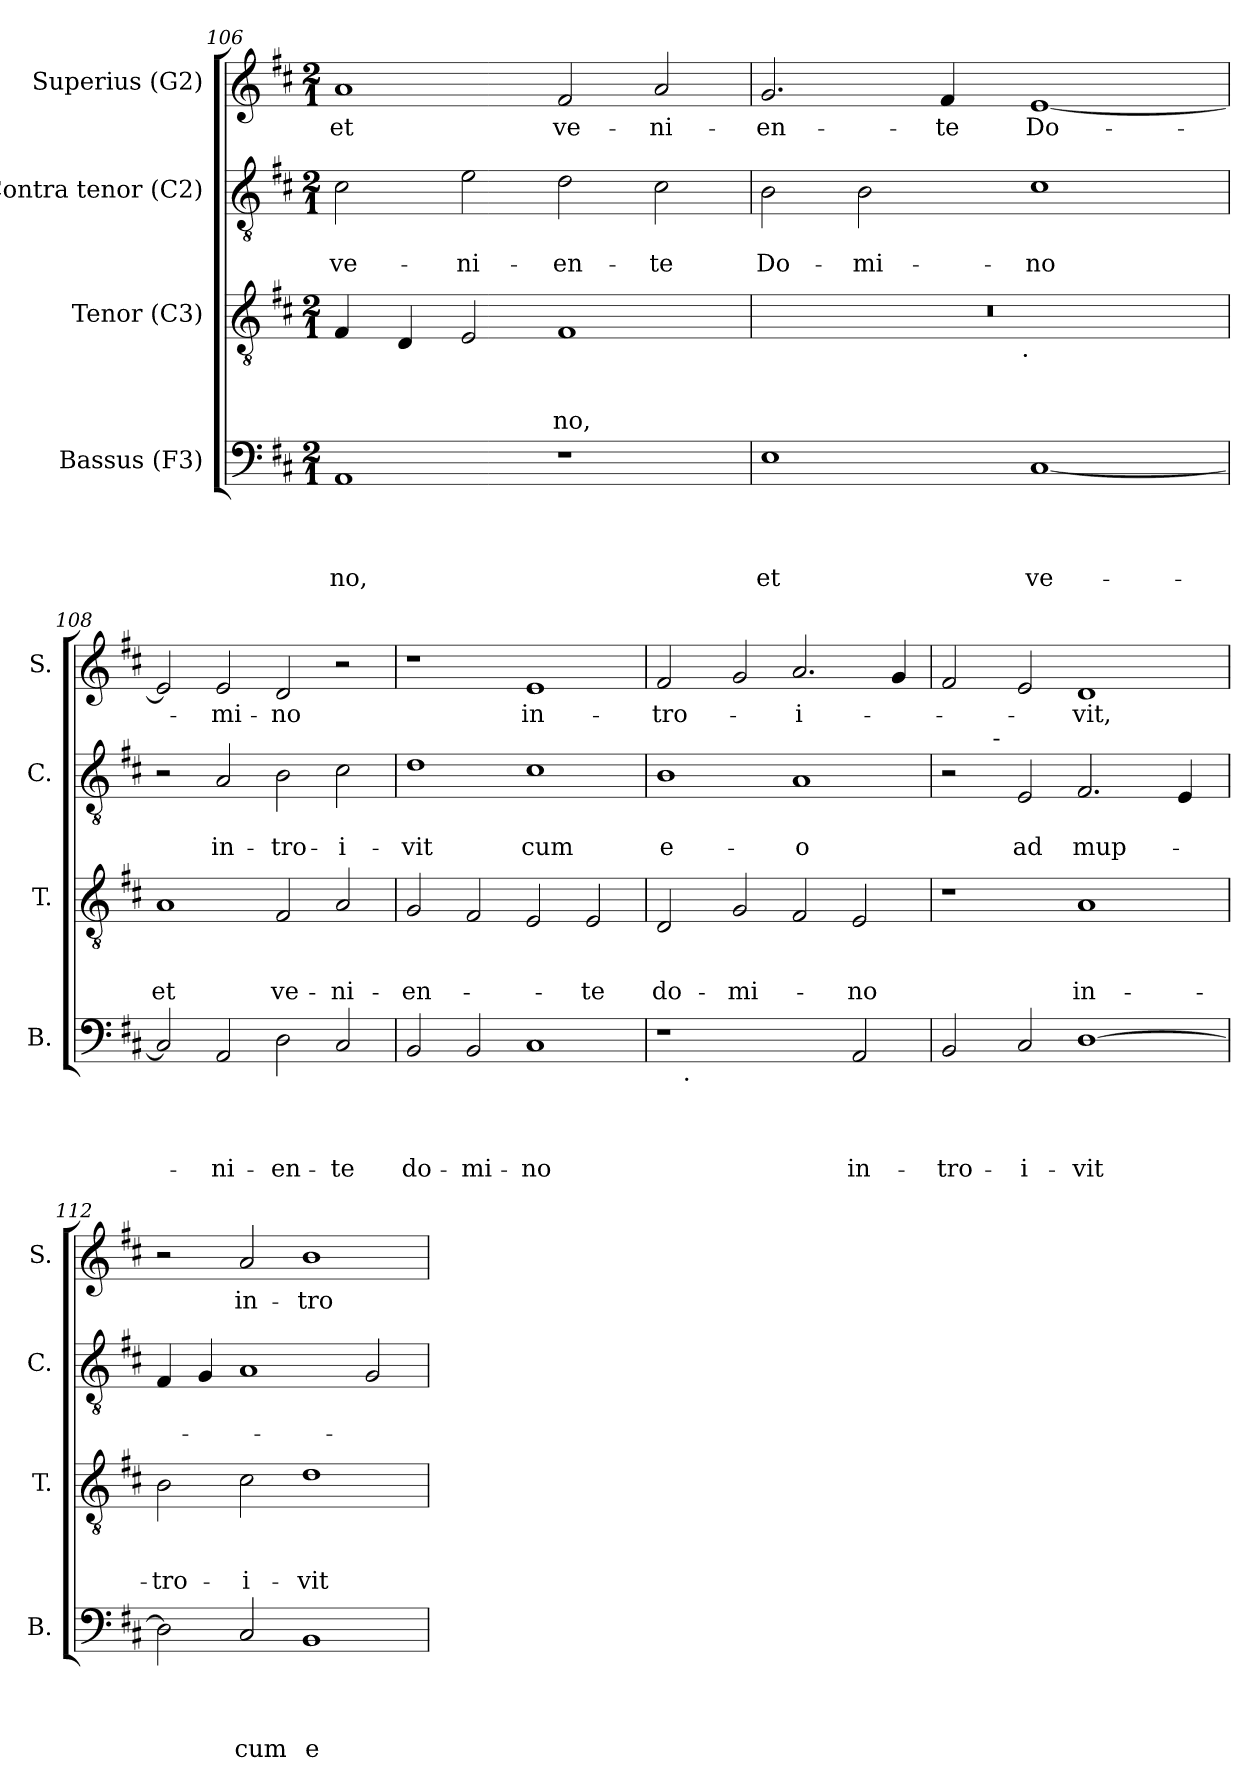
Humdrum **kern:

**kern	**text	**text	**text	**text	**kern	**text	**text	**text	**kern	**text	**text	**kern	**text
*part4	*part4	*part4	*part4	*part4	*part3	*part3	*part3	*part3	*part2	*part2	*part2	*part1	*part1
*staff4	*staff4	*staff4	*staff4	*staff4	*staff3	*staff3	*staff3	*staff3	*staff2	*staff2	*staff2	*staff1	*staff1
*I"Bassus (F3)	*	*	*	*	*I"Tenor (C3)	*	*	*	*I"Contra tenor (C2)	*	*	*I"Superius (G2)	*
*I'B.	*	*	*	*	*I'T.	*	*	*	*I'C.	*	*	*I'S.	*
!!LO:LB:g=z
*clefF4	*	*	*	*	*clefGv2	*	*	*	*clefGv2	*	*	*clefG2	*
*k[f#c#]	*	*	*	*	*k[f#c#]	*	*	*	*k[f#c#]	*	*	*k[f#c#]	*
*D:	*	*	*	*	*D:	*	*	*	*D:	*	*	*D:	*
*M2/1	*	*	*	*	*M2/1	*	*	*	*M2/1	*	*	*M2/1	*
=106	=106	=106	=106	=106	=106	=106	=106	=106	=106	=106	=106	=106	=106
!	!	!	!	!LO:LY:b	!	!	!	!	!	!	!LO:LY:b	!	!LO:LY:b
1AA	.	.	.	-no,	4F#/	.	.	.	2c#\	.	ve-	1a	et
.	.	.	.	.	4D/	.	.	.	.	.	.	.	.
!	!	!	!	!	!	!	!	!	!	!	!LO:LY:b	!	!
.	.	.	.	.	2E/	.	.	.	2e\	.	-ni-	.	.
!	!	!	!	!	!	!	!	!LO:LY:b	!	!	!LO:LY:b	!	!LO:LY:b
1r	.	.	.	.	1F#	.	.	-no,	2d\	.	-en-	2f#/	ve-
!	!	!	!	!	!	!	!	!	!	!	!LO:LY:b	!	!LO:LY:b
.	.	.	.	.	.	.	.	.	2c#\	.	-te	2a/	-ni-
=107	=107	=107	=107	=107	=107	=107	=107	=107	=107	=107	=107	=107	=107
!	!	!	!	!LO:LY:b	!	!	!	!	!	!	!LO:LY:b	!	!LO:LY:b
*	*	*	*	*	*^	*	*	*	*	*	*	*	*
1E	.	.	.	et	0r	3%2ryy	.	.	.	2B\	.	Do-	2.g/	-en-
!	!	!	!	!	!	!	!	!	!	!	!	!LO:LY:b	!	!
.	.	.	.	.	.	.	.	.	.	2B\	.	-mi-	.	.
.	.	.	.	.	.	6ryy	.	.	.	.	.	.	.	.
!	!	!	!	!	!	!	!	!	!	!	!	!	!	!LO:LY:b
.	.	.	.	.	.	.	.	.	.	.	.	.	4f#/	-te
.	.	.	.	.	.	12...ryy	.	.	.	.	.	.	.	.
!	!	!	!	!	!	!LO:TX:b:t=.	!	!	!	!	!	!	!	!
.	.	.	.	.	.	3%2ryy	.	.	.	.	.	.	.	.
!	!	!	!	!LO:LY:b	!	!	!	!	!	!	!	!LO:LY:b	!	!LO:LY:b
[<1C#	.	.	.	ve-	.	.	.	.	.	1c#	.	-no	[<1e	Do-
.	.	.	.	.	.	3ryy	.	.	.	.	.	.	.	.
.	.	.	.	.	.	96ryy	.	.	.	.	.	.	.	.
=108	=108	=108	=108	=108	=108	=108	=108	=108	=108	=108	=108	=108	=108	=108
!	!	!	!	!	!	!	!	!	!LO:LY:b	!	!	!	!	!
*	*	*	*	*	*v	*v	*	*	*	*	*	*	*	*
2C#/]	.	.	.	.	1A	.	.	et	2r	.	.	2e/]	.
!	!	!	!	!LO:LY:b	!	!	!	!	!	!	!LO:LY:b	!	!LO:LY:b
2AA/	.	.	.	-ni-	.	.	.	.	2A/	.	in-	2e/	-mi-
!	!	!	!	!LO:LY:b	!	!	!	!LO:LY:b	!	!	!LO:LY:b	!	!LO:LY:b
2D\	.	.	.	-en-	2F#/	.	.	ve-	2B\	.	-tro-	2d/	-no
!	!	!	!	!LO:LY:b	!	!	!	!LO:LY:b	!	!	!LO:LY:b	!	!
2C#/	.	.	.	-te	2A/	.	.	-ni-	2c#\	.	-i-	2r	.
=109	=109	=109	=109	=109	=109	=109	=109	=109	=109	=109	=109	=109	=109
!	!	!	!	!LO:LY:b	!	!	!	!LO:LY:b	!	!	!LO:LY:b	!	!
2BB/	.	.	.	do-	2G/	.	.	-en-	1d	.	-vit	1r	.
!	!	!	!	!LO:LY:b	!	!	!	!	!	!	!	!	!
2BB/	.	.	.	-mi-	2F#/	.	.	.	.	.	.	.	.
!	!	!	!	!LO:LY:b	!	!	!	!	!	!	!LO:LY:b	!	!LO:LY:b
1C#	.	.	.	-no	2E/	.	.	.	1c#	.	cum	1e	in-
!	!	!	!	!	!	!	!	!LO:LY:b	!	!	!	!	!
.	.	.	.	.	2E/	.	.	-te	.	.	.	.	.
=110	=110	=110	=110	=110	=110	=110	=110	=110	=110	=110	=110	=110	=110
!	!	!	!	!	!	!	!	!LO:LY:b	!	!	!LO:LY:b:rj	!	!LO:LY:b
*^	*	*	*	*	*	*	*	*	*	*	*	*	*
1r	8ryy	.	.	.	.	2D/	.	.	do-	1B	.	e-	2f#/	-tro-
!	!LO:TX:b:t=.	!	!	!	!	!	!	!	!	!	!	!	!	!
.	1...ryy	.	.	.	.	.	.	.	.	.	.	.	.	.
!	!	!	!	!	!	!	!	!	!LO:LY:b	!	!	!	!	!
.	.	.	.	.	.	2G/	.	.	-mi-	.	.	.	2g/	.
!	!	!	!	!	!	!	!	!	!	!	!	!LO:LY:b:rj	!	!LO:LY:b:rj
2ryy	.	.	.	.	.	2F#/	.	.	.	1A	.	-o	2.a/	-i-
!	!	!	!	!	!LO:LY:b	!	!	!	!LO:LY:b	!	!	!	!	!
2AA/	.	.	.	.	in-	2E/	.	.	-no	.	.	.	.	.
.	.	.	.	.	.	.	.	.	.	.	.	.	4g/	.
!!LO:LB:g=z
=111	=111	=111	=111	=111	=111	=111	=111	=111	=111	=111	=111	=111	=111	=111
!	!	!	!	!	!LO:LY:b	!	!	!	!	!	!	!	!	!
*v	*v	*	*	*	*	*	*	*	*	*^	*	*	*	*
2BB/	.	.	.	-tro-	1r	.	.	.	2r	4.ryy	.	.	2f#/	.
!	!	!	!	!	!	!	!	!	!	!LO:TX:a:t=-	!	!	!	!
.	.	.	.	.	.	.	.	.	.	1ryy	.	.	.	.
!	!	!	!	!LO:LY:b	!	!	!	!	!	!	!	!LO:LY:b	!	!
2C#/	.	.	.	-i-	.	.	.	.	2E/	.	.	ad	2e/	.
!	!	!	!	!LO:LY:b	!	!	!	!LO:LY:b	!	!	!	!LO:LY:b	!	!LO:LY:b
[>1D	.	.	.	-vit	1A	.	.	in-	2.F#/	.	.	mup-	1d	-vit,
.	.	.	.	.	.	.	.	.	.	2ryy	.	.	.	.
.	.	.	.	.	.	.	.	.	4E/	.	.	.	.	.
.	.	.	.	.	.	.	.	.	.	8ryy	.	.	.	.
=112	=112	=112	=112	=112	=112	=112	=112	=112	=112	=112	=112	=112	=112	=112
!	!	!	!	!	!	!	!	!LO:LY:b	!	!	!	!	!	!
*	*	*	*	*	*	*	*	*	*v	*v	*	*	*	*
2D\]	.	.	.	.	2B\	.	.	-tro-	4F#/	.	.	2r	.
.	.	.	.	.	.	.	.	.	4G/	.	.	.	.
!	!	!	!	!LO:LY:b	!	!	!	!LO:LY:b	!	!	!	!	!LO:LY:b
2C#/	.	.	.	cum	2c#\	.	.	-i-	1A	.	.	2a/	in-
!	!	!	!	!LO:LY:b:rj	!	!	!	!LO:LY:b	!	!	!	!	!LO:LY:b
1BB	.	.	.	e-	1d	.	.	-vit	.	.	.	1b	-tro-
.	.	.	.	.	.	.	.	.	2G/	.	.	.	.
=	=	=	=	=	=	=	=	=	=	=	=	=	=
*-	*-	*-	*-	*-	*-	*-	*-	*-	*-	*-	*-	*-	*-
